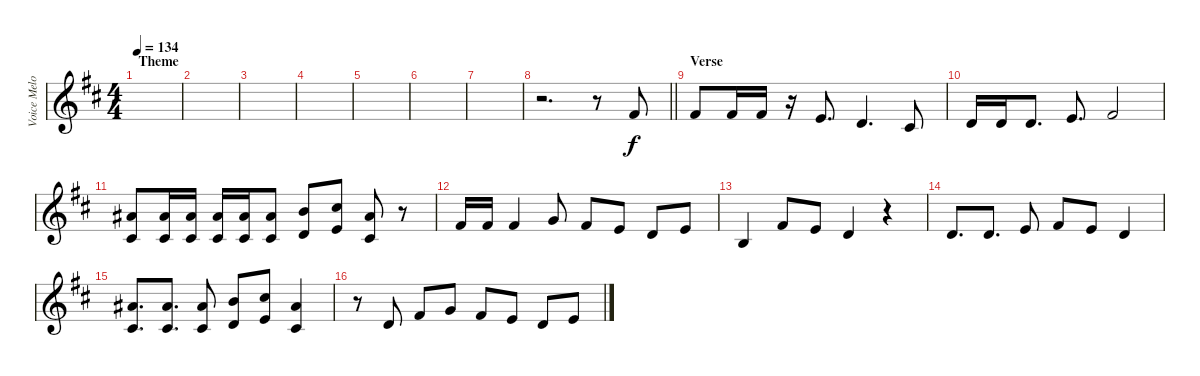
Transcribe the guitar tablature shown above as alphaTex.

\track ("Voice Melody" "Voice Melo") {instrument englishhorn}
\staff {score}
\tuning (E4 B3 G3 D3 A2 E2) {hide}
\ts (4 4)
\section ("" "Theme")
\tempo 134
\clef g2
\ks bminor
|
|
|
|
|
|
|
\barLineRight lightlight
r.2{d} r.8 2.1.8 |
\section ("" "Verse")
2.1.8 2.1.16 2.1.16 r.16 0.1.8{d} 3.2.4{d} 2.2.8 |
3.2.16 3.2.16 3.2.8{d} 0.1.8{d} 2.1.2 |
(6.1 2.2).8 (6.1 2.2).16 (6.1 2.2).16 (6.1 2.2).16 (6.1 2.2).16 (6.1 2.2).8 (7.1 3.2).8 (0.1 14.2).8 (6.1 2.2).8 r.8 |
2.1.16 2.1.16 2.1.4 3.1.8 2.1.8 0.1.8 3.2.8 0.1.8 |
0.2.4 2.1.8 0.1.8 3.2.4 r.4 |
3.2.8{d} 3.2.8{d} 0.1.8 2.1.8 0.1.8 3.2.4 |
(6.1 2.2).8{d} (6.1 2.2).8{d} (6.1 2.2).8 (7.1 3.2).8 (0.1 14.2).8 (6.1 2.2).4 |
r.8 3.2.8 2.1.8 3.1.8 2.1.8 0.1.8 3.2.8 0.1.8
